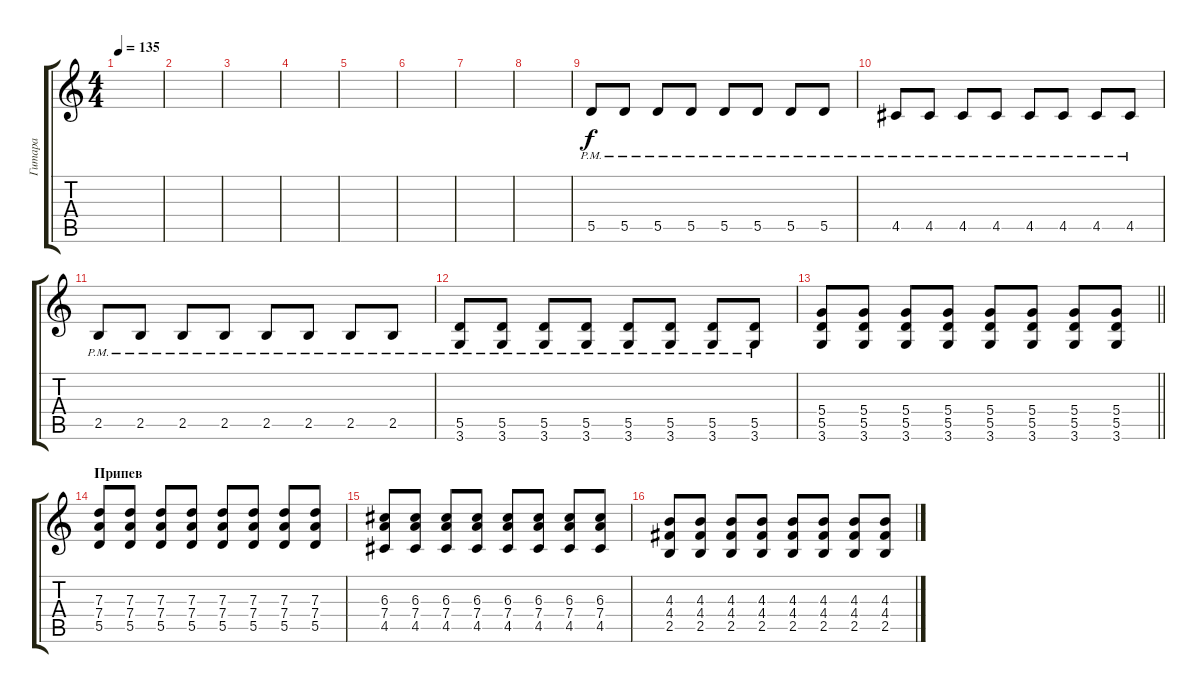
\track ("Гитара" "Гитара") {instrument distortionguitar}
\staff {score tabs}
\tuning (E4 B3 G3 D3 A2 E2) {hide}
\ts (4 4)
\tempo 135
\clef g2
\ks c
|
|
|
|
|
|
|
|
5.5{pm}.8 5.5{pm}.8 5.5{pm}.8 5.5{pm}.8 5.5{pm}.8 5.5{pm}.8 5.5{pm}.8 5.5{pm}.8 |
4.5{pm}.8 4.5{pm}.8 4.5{pm}.8 4.5{pm}.8 4.5{pm}.8 4.5{pm}.8 4.5{pm}.8 4.5{pm}.8 |
2.5{pm}.8 2.5{pm}.8 2.5{pm}.8 2.5{pm}.8 2.5{pm}.8 2.5{pm}.8 2.5{pm}.8 2.5{pm}.8 |
(5.5{pm} 3.6{pm}).8 (5.5{pm} 3.6{pm}).8 (5.5{pm} 3.6{pm}).8 (5.5{pm} 3.6{pm}).8 (5.5{pm} 3.6{pm}).8 (5.5{pm} 3.6{pm}).8 (5.5{pm} 3.6{pm}).8 (5.5{pm} 3.6{pm}).8 |
\barLineRight lightlight
(5.4 5.5 3.6).8 (5.4 5.5 3.6).8 (5.4 5.5 3.6).8 (5.4 5.5 3.6).8 (5.4 5.5 3.6).8 (5.4 5.5 3.6).8 (5.4 5.5 3.6).8 (5.4 5.5 3.6).8 |
\section ("" "Припев")
(7.3 7.4 5.5).8 (7.3 7.4 5.5).8 (7.3 7.4 5.5).8 (7.3 7.4 5.5).8 (7.3 7.4 5.5).8 (7.3 7.4 5.5).8 (7.3 7.4 5.5).8 (7.3 7.4 5.5).8 |
(6.3 7.4 4.5).8 (6.3 7.4 4.5).8 (6.3 7.4 4.5).8 (6.3 7.4 4.5).8 (6.3 7.4 4.5).8 (6.3 7.4 4.5).8 (6.3 7.4 4.5).8 (6.3 7.4 4.5).8 |
(4.3 4.4 2.5).8 (4.3 4.4 2.5).8 (4.3 4.4 2.5).8 (4.3 4.4 2.5).8 (4.3 4.4 2.5).8 (4.3 4.4 2.5).8 (4.3 4.4 2.5).8 (4.3 4.4 2.5).8
